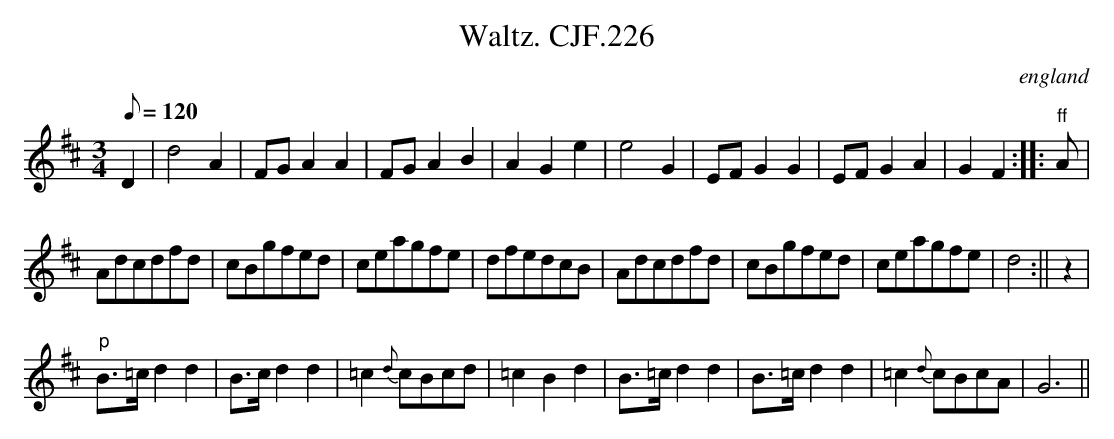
X:1
T:Waltz. CJF.226
O:england
M:3/4
L:1/8
Q:120
K:D
D2|">"d4A2|FGA2A2|FGA2B2|A2G2e2|">"e4G2|EFG2G2|\
EFG2A2|G2F2:||:"ff"A|
Adcdfd|cBgfed|ceagfe|dfedcB|Adcdfd|cBgfed|ceagfe|\
d4:||z2|"p"
B>=cd2d2|B>cd2d2|=c2{d}cBcd|=c2B2d2|B>=cd2d2|\
B>=cd2d2|=c2{d}cBcA|G6||
